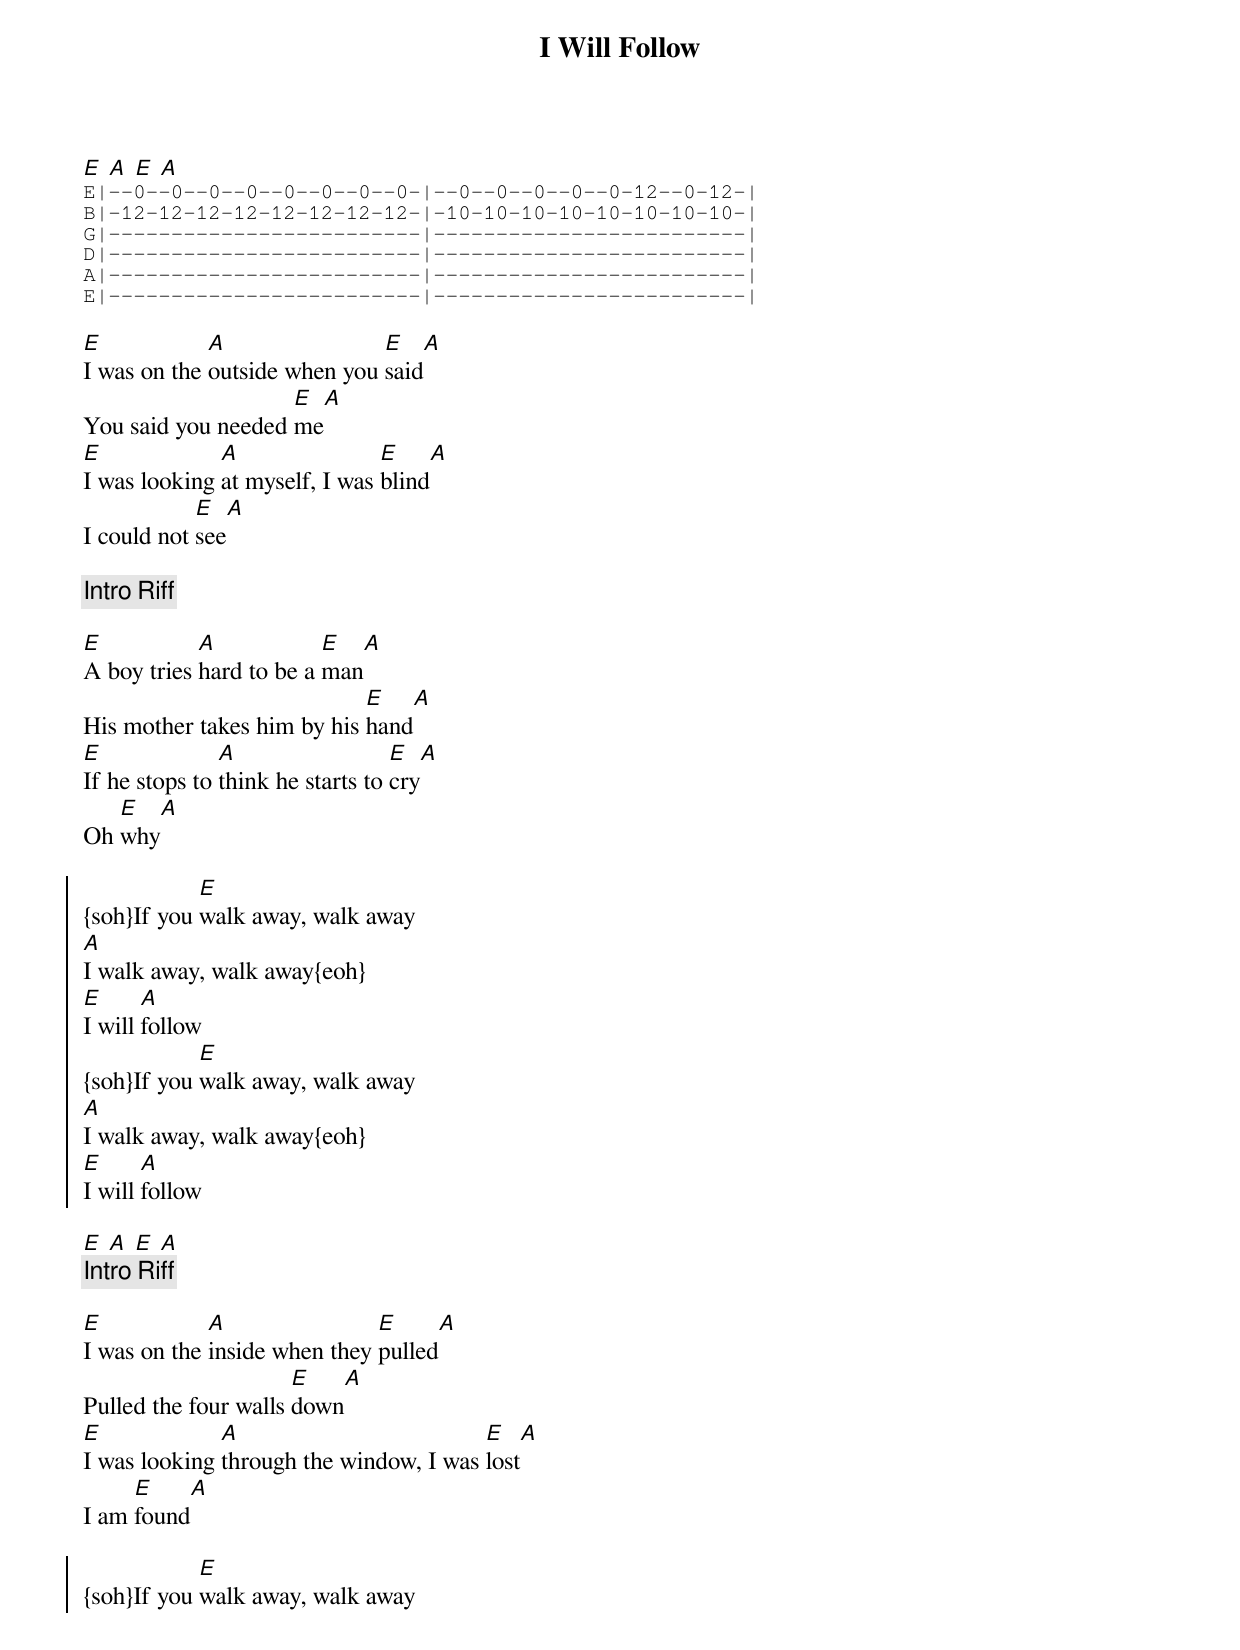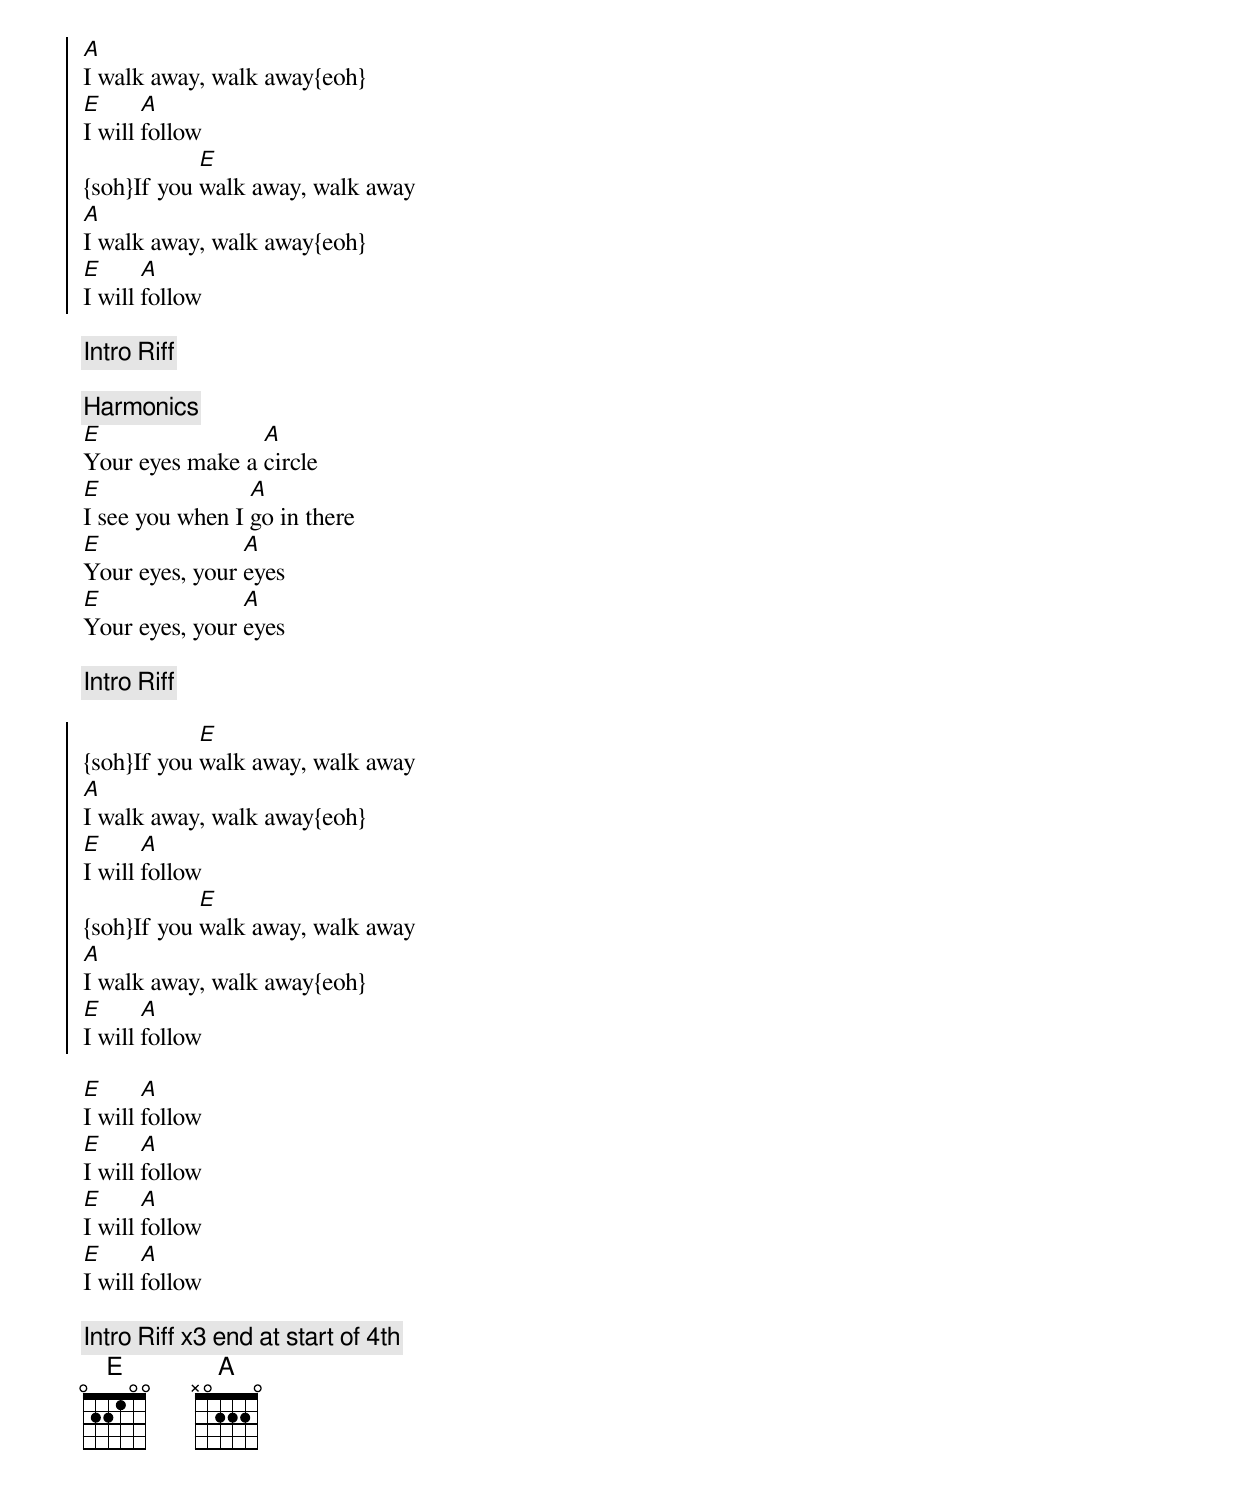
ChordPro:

{t: I Will Follow}
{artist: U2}
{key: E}

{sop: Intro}
[E] [A] [E] [A]
{sot}
E|--0--0--0--0--0--0--0--0-|--0--0--0--0--0-12--0-12-|
B|-12-12-12-12-12-12-12-12-|-10-10-10-10-10-10-10-10-|
G|-------------------------|-------------------------|
D|-------------------------|-------------------------|
A|-------------------------|-------------------------|
E|-------------------------|-------------------------|
{eot}
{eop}

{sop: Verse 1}
[E]I was on the [A]outside when you [E]said[A]
You said you needed [E]me[A]
[E]I was looking [A]at myself, I was [E]blind[A]
I could not [E]see[A]
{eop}

{c: Intro Riff}

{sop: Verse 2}
[E]A boy tries [A]hard to be a [E]man[A]
His mother takes him by his [E]hand[A]
[E]If he stops to [A]think he starts to [E]cry[A]
Oh [E]why[A]
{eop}

{soc}
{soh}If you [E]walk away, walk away
[A]I walk away, walk away{eoh}
[E]I will [A]follow
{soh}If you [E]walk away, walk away
[A]I walk away, walk away{eoh}
[E]I will [A]follow
{eoc}

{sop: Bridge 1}
[E] [A] [E] [A]
{c: Intro Riff}
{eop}

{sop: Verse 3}
[E]I was on the [A]inside when they [E]pulled[A]
Pulled the four walls [E]down[A]
[E]I was looking [A]through the window, I was [E]lost[A]
I am [E]found[A]
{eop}

{soc}
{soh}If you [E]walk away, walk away
[A]I walk away, walk away{eoh}
[E]I will [A]follow
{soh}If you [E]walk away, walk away
[A]I walk away, walk away{eoh}
[E]I will [A]follow
{eoc}

{c: Intro Riff}

{c: Harmonics}
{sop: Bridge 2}
[E]Your eyes make a [A]circle
[E]I see you when I [A]go in there
[E]Your eyes, your [A]eyes
[E]Your eyes, your [A]eyes
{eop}

{c: Intro Riff}

{soc}
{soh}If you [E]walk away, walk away
[A]I walk away, walk away{eoh}
[E]I will [A]follow
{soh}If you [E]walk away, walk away
[A]I walk away, walk away{eoh}
[E]I will [A]follow
{eoc}

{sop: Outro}
[E]I will [A]follow
[E]I will [A]follow
[E]I will [A]follow
[E]I will [A]follow
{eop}

{c: Intro Riff x3 end at start of 4th}
